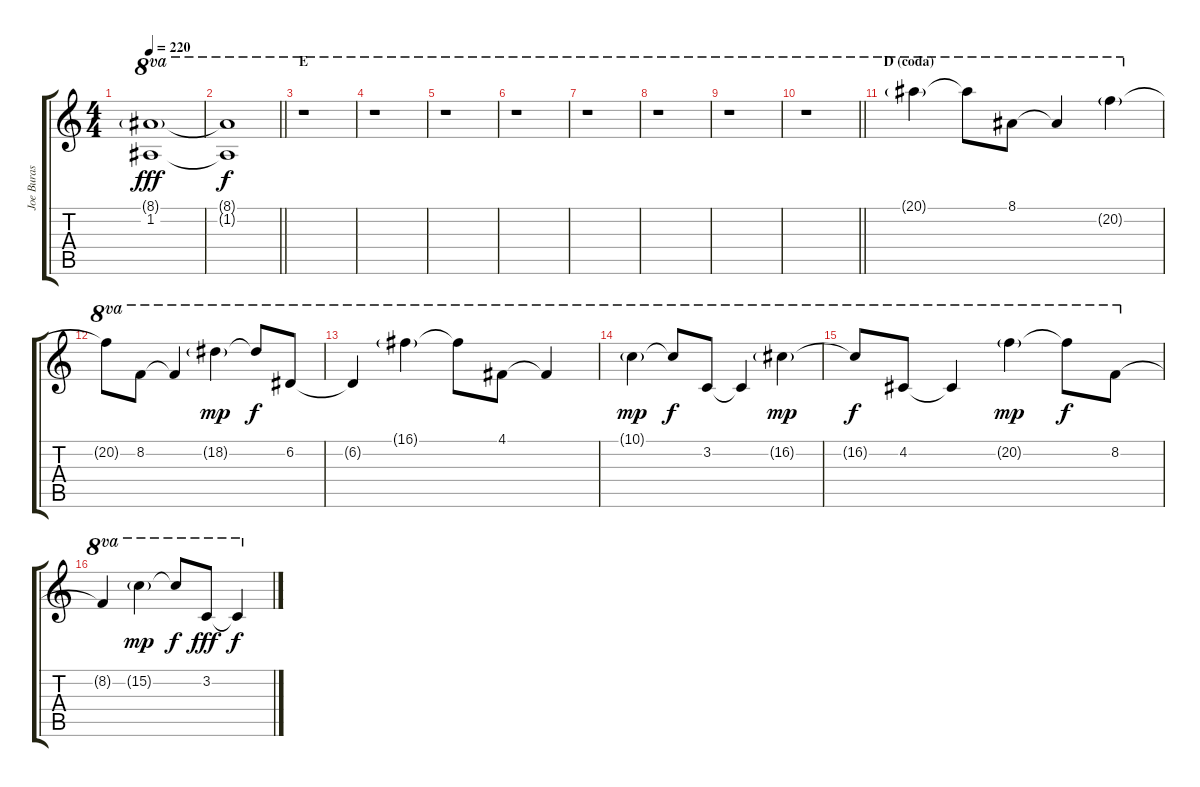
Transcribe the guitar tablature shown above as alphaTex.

\track ("Joe Buras - Keys" "Joe Buras ") {instrument pad1newage}
\staff {score tabs}
\tuning (D5 A4 F4 C4 G3 D3) {hide}
\ts (4 4)
\tempo 220
\clef g2
\ks c
(8.1{g} 1.2).1{ot 8va dy fff} |
\barLineRight lightlight
(8.1{t} 1.2{t}).1{ot 8va dy f} |
\section ("" "E")
r.1{ot 8va} |
r.1{ot 8va} |
r.1{ot 8va} |
r.1{ot 8va} |
r.1{ot 8va} |
r.1{ot 8va} |
r.1{ot 8va} |
\barLineRight lightlight
r.1{ot 8va} |
\section ("" "D (coda)")
20.1{g}.4{ot 8va} 20.1{t}.8{ot 8va} 8.1.8{ot 8va} 8.1{t}.4{ot 8va} 20.2{g}.4{ot 8va} |
20.2{t}.8{ot 8va} 8.2.8{ot 8va} 8.2{t}.4{ot 8va} 18.2{g}.4{ot 8va dy mp} 18.2{t}.8{ot 8va dy f} 6.2.8{ot 8va} |
6.2{t}.4{ot 8va} 16.1{g}.4{ot 8va} 16.1{t}.8{ot 8va} 4.1.8{ot 8va} 4.1{t}.4{ot 8va} |
10.1{g}.4{ot 8va dy mp} 10.1{t}.8{ot 8va dy f} 3.2.8{ot 8va} 3.2{t}.4{ot 8va} 16.2{g}.4{ot 8va dy mp} |
16.2{t}.8{ot 8va dy f} 4.2.8{ot 8va} 4.2{t}.4{ot 8va} 20.2{g}.4{ot 8va dy mp} 20.2{t}.8{ot 8va dy f} 8.2.8{ot 8va} |
8.2{t}.4{ot 8va} 15.2{g}.4{ot 8va dy mp} 15.2{t}.8{ot 8va dy f} 3.2.8{ot 8va dy fff} 3.2{t}.4{ot 8va dy f}
